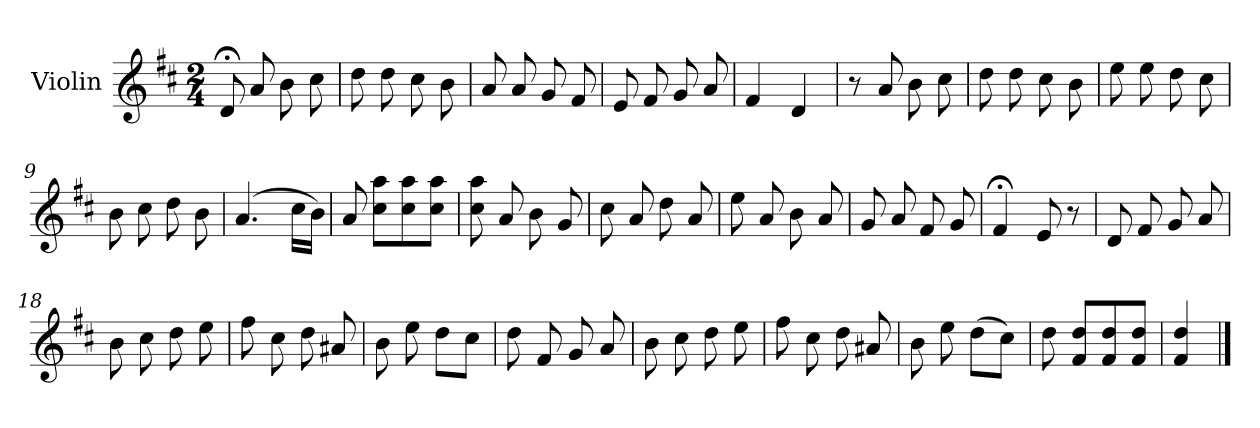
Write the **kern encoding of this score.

**kern
*part1
*staff1
*I"Violin
*I'Vln.
*clefG2
*k[f#c#]
*M2/4
=1
8d;</
8a/
8b\
8cc#\
=2
8dd\
8dd\
8cc#\
8b\
=3
8a/
8a/
8g/
8f#/
=4
8e/
8f#/
8g/
8a/
=5
4f#/
4d/
=6
8r
8a/
8b\
8cc#\
=7
8dd\
8dd\
8cc#\
8b\
!!LO:LB:g=z
=8
8ee\
8ee\
8dd\
8cc#\
=9
8b\
8cc#\
8dd\
8b\
=10
(>4.a/
16cc#\LL
16b\JJ)
=11
8a/
8cc#\ 8aa\L
8cc#\ 8aa\
8cc#\ 8aa\J
=12
8cc#\ 8aa\
8a/
8b\
8g/
=13
8cc#\
8a/
8dd\
8a/
=14
8ee\
8a/
8b\
8a/
!!LO:LB:g=z
=15
8g/
8a/
8f#/
8g/
=16
4f#;</
8e/
8r
=17
8d/
8f#/
8g/
8a/
=18
8b\
8cc#\
8dd\
8ee\
=19
8ff#\
8cc#\
8dd\
8a#X/
=20
8b\
8ee\
8dd\L
8cc#\J
=21
8dd\
8f#/
8g/
8a/
=22
8b\
8cc#\
8dd\
8ee\
!!LO:LB:g=z
=23
8ff#\
8cc#\
8dd\
8a#X/
=24
8b\
8ee\
(>8dd\L
8cc#\J)
=25
8dd\
8f#/ 8dd/L
8f#/ 8dd/
8f#/ 8dd/J
=26
4f#/ 4dd/
==
*-
